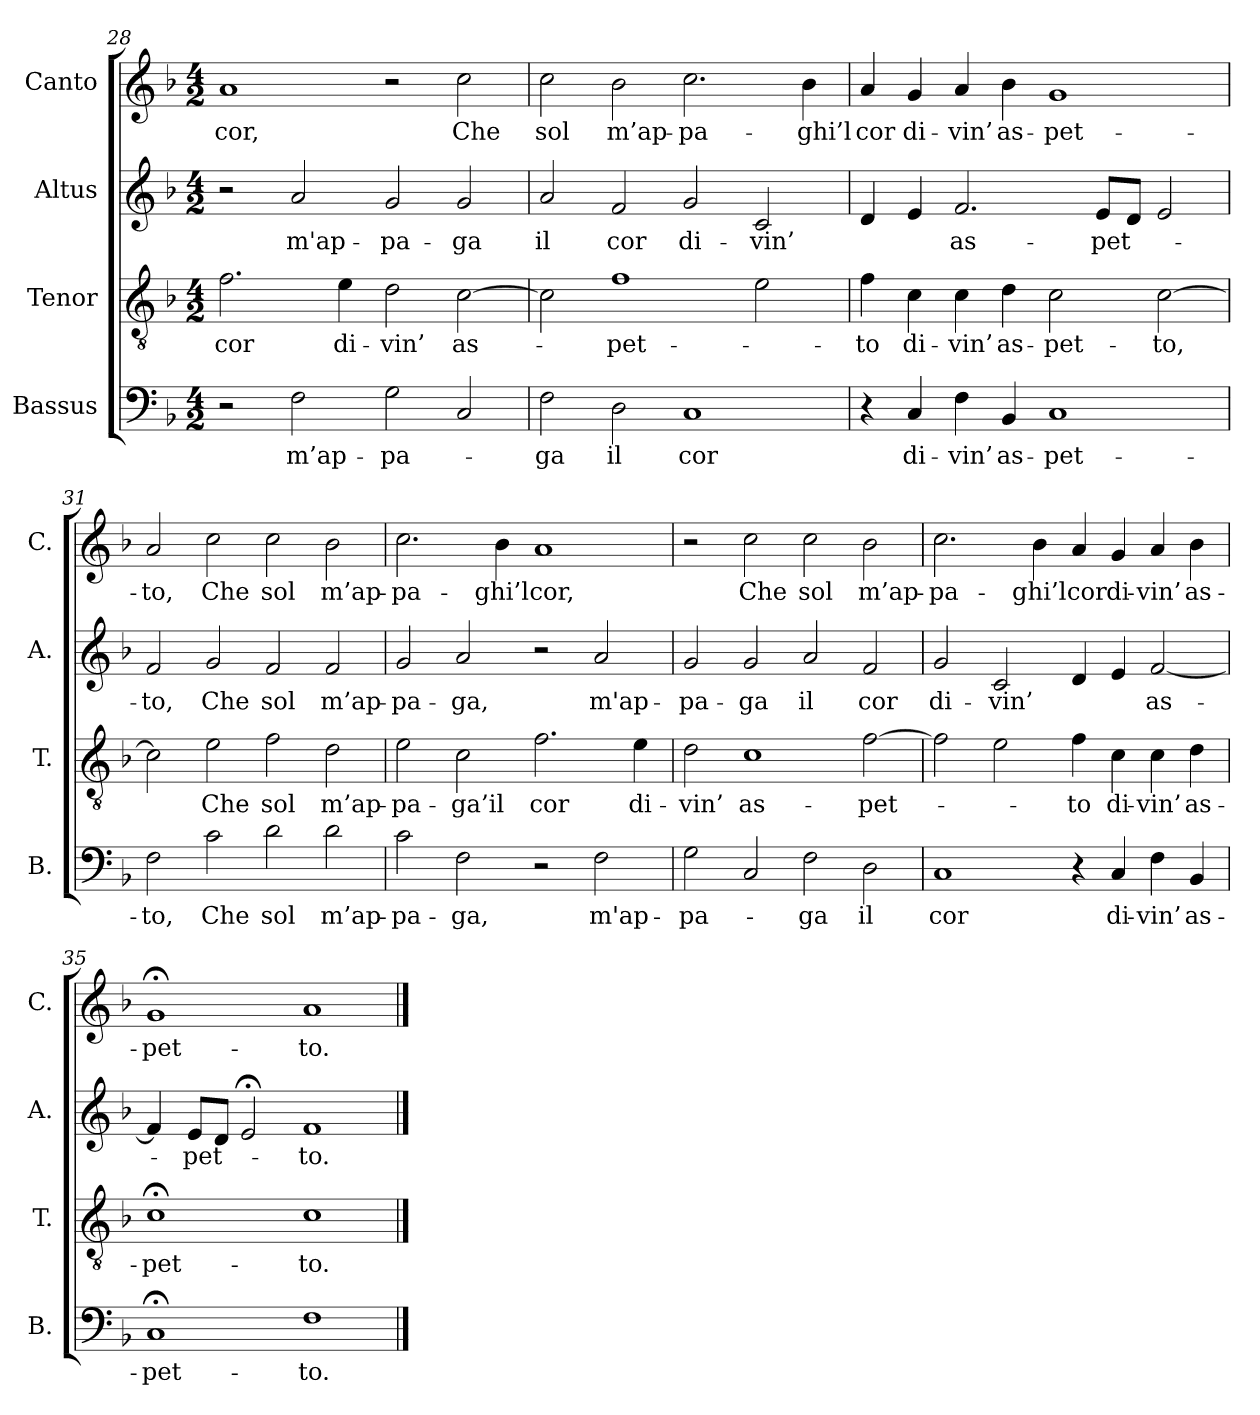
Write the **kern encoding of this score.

**kern	**text	**kern	**text	**kern	**text	**kern	**text
*part4	*part4	*part3	*part3	*part2	*part2	*part1	*part1
*staff4	*staff4	*staff3	*staff3	*staff2	*staff2	*staff1	*staff1
*I"Bassus	*	*I"Tenor	*	*I"Altus	*	*I"Canto	*
*I'B.	*	*I'T.	*	*I'A.	*	*I'C.	*
*clefF4	*	*clefGv2	*	*clefG2	*	*clefG2	*
*	*	*ITrd7c12	*	*	*	*	*
*k[b-]	*	*k[b-]	*	*k[b-]	*	*k[b-]	*
*F:	*	*F:	*	*F:	*	*F:	*
*M4/2	*	*M4/2	*	*M4/2	*	*M4/2	*
=28	=28	=28	=28	=28	=28	=28	=28
2r	.	2.F\	cor	2r	.	1a/	cor,
2F\	m’ap-	.	.	2a/	m'ap-	.	.
.	.	4E\	di-	.	.	.	.
2G\	-pa-	2D\	-vin’	2g/	-pa-	2r	.
2C/	.	[2C\	as-	2g/	-ga	2cc\	Che
!!LO:LB:g=z
=29	=29	=29	=29	=29	=29	=29	=29
2F\	-ga	2C\]	.	2a/	il	2cc\	sol
2D\	il	1F\	-pet-	2f/	cor	2b-\	m’ap-
1C/	cor	.	.	2g/	di-	2.cc\	-pa-
.	.	2E\	.	2c/	-vin’	.	.
.	.	.	.	.	.	4b-\	-ghi’l
=30	=30	=30	=30	=30	=30	=30	=30
4r	.	4F\	-to	4d/	.	4a/	cor
4C/	di-	4C\	di-	4e/	.	4g/	di-
4F\	-vin’	4C\	-vin’	2.f/	as-	4a/	-vin’
4BB-/	as-	4D\	as-	.	.	4b-\	as-
1C/	-pet-	2C\	-pet-	.	.	1g/	-pet-
.	.	.	.	8e/L	-pet-	.	.
.	.	.	.	8d/J	.	.	.
.	.	[2C\	-to,	2e/	.	.	.
=31	=31	=31	=31	=31	=31	=31	=31
2F\	-to,	2C\]	.	2f/	-to,	2a/	-to,
2c\	Che	2E\	Che	2g/	Che	2cc\	Che
2d\	sol	2F\	sol	2f/	sol	2cc\	sol
2d\	m’ap-	2D\	m’ap-	2f/	m’ap-	2b-\	m’ap-
=32	=32	=32	=32	=32	=32	=32	=32
2c\	-pa-	2E\	-pa-	2g/	-pa-	2.cc\	-pa-
2F\	-ga,	2C\	-ga’il	2a/	-ga,	.	.
.	.	.	.	.	.	4b-\	-ghi’l
2r	.	2.F\	cor	2r	.	1a/	cor,
2F\	m'ap-	.	.	2a/	m'ap-	.	.
.	.	4E\	di-	.	.	.	.
!!LO:LB:g=z
=33	=33	=33	=33	=33	=33	=33	=33
2G\	-pa-	2D\	-vin’	2g/	-pa-	2r	.
2C/	.	1C\	as-	2g/	-ga	2cc\	Che
2F\	-ga	.	.	2a/	il	2cc\	sol
2D\	il	[2F\	-pet-	2f/	cor	2b-\	m’ap-
=34	=34	=34	=34	=34	=34	=34	=34
1C/	cor	2F\]	.	2g/	di-	2.cc\	-pa-
.	.	2E\	.	2c/	-vin’	.	.
.	.	.	.	.	.	4b-\	-ghi’l
4r	.	4F\	-to	4d/	.	4a/	cor
4C/	di-	4C\	di-	4e/	.	4g/	di-
4F\	-vin’	4C\	-vin’	[2f/	as-	4a/	-vin’
4BB-/	as-	4D\	as-	.	.	4b-\	as-
=35	=35	=35	=35	=35	=35	=35	=35
1C;</	-pet-	1C;<\	-pet-	4f/]	.	1g;</	-pet-
.	.	.	.	8e/L	-pet-	.	.
.	.	.	.	8d/J	.	.	.
.	.	.	.	2e;</	.	.	.
1F\	-to.	1C\	-to.	1f/	-to.	1a/	-to.
==	==	==	==	==	==	==	==
*-	*-	*-	*-	*-	*-	*-	*-
